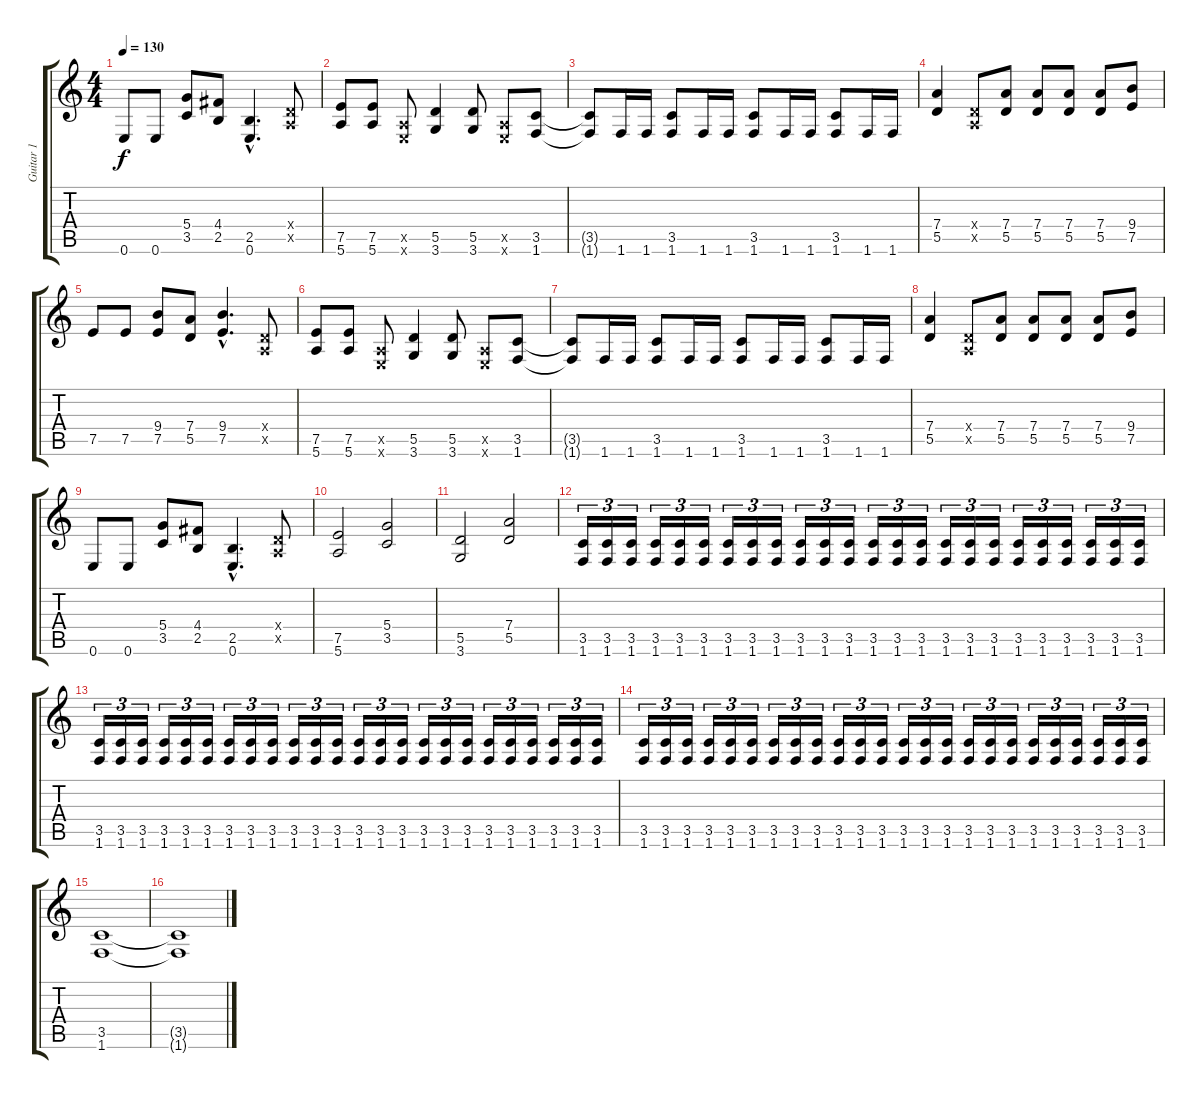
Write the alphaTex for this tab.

\track ("Guitar 1" "Guitar 1") {instrument distortionguitar}
\staff {score tabs}
\tuning (E4 B3 G3 D3 A2 E2) {hide}
\ts (4 4)
\tempo 130
\clef g2
\ks c
0.6.8{dy f} 0.6.8 (5.4 3.5).8 (4.4 2.5).8 (2.5{hac} 0.6{hac}).4{d} (0.4{x} 0.5{x}).8 |
(7.5 5.6).8 (7.5 5.6).8 (0.5{x} 0.6{x}).8 (5.5 3.6).4 (5.5 3.6).8 (0.5{x} 0.6{x}).8 (3.5 1.6).8 |
(3.5{t} 1.6{t}).8 1.6.16 1.6.16 (3.5 1.6).8 1.6.16 1.6.16 (3.5 1.6).8 1.6.16 1.6.16 (3.5 1.6).8 1.6.16 1.6.16 |
(7.4 5.5).4 (0.4{x} 0.5{x}).8 (7.4 5.5).8 (7.4 5.5).8 (7.4 5.5).8 (7.4 5.5).8 (9.4 7.5).8 |
7.5.8 7.5.8 (9.4 7.5).8 (7.4 5.5).8 (9.4{hac} 7.5{hac}).4{d} (0.4{x} 0.5{x}).8 |
(7.5 5.6).8 (7.5 5.6).8 (0.5{x} 0.6{x}).8 (5.5 3.6).4 (5.5 3.6).8 (0.5{x} 0.6{x}).8 (3.5 1.6).8 |
(3.5{t} 1.6{t}).8 1.6.16 1.6.16 (3.5 1.6).8 1.6.16 1.6.16 (3.5 1.6).8 1.6.16 1.6.16 (3.5 1.6).8 1.6.16 1.6.16 |
(7.4 5.5).4 (0.4{x} 0.5{x}).8 (7.4 5.5).8 (7.4 5.5).8 (7.4 5.5).8 (7.4 5.5).8 (9.4 7.5).8 |
0.6.8 0.6.8 (5.4 3.5).8 (4.4 2.5).8 (2.5{hac} 0.6{hac}).4{d} (0.4{x} 0.5{x}).8 |
(7.5 5.6).2 (5.4 3.5).2 |
(5.5 3.6).2 (7.4 5.5).2 |
(3.5 1.6).16{tu (3 2)} (3.5 1.6).16{tu (3 2)} (3.5 1.6).16{tu (3 2)} (3.5 1.6).16{tu (3 2)} (3.5 1.6).16{tu (3 2)} (3.5 1.6).16{tu (3 2)} (3.5 1.6).16{tu (3 2)} (3.5 1.6).16{tu (3 2)} (3.5 1.6).16{tu (3 2)} (3.5 1.6).16{tu (3 2)} (3.5 1.6).16{tu (3 2)} (3.5 1.6).16{tu (3 2)} (3.5 1.6).16{tu (3 2)} (3.5 1.6).16{tu (3 2)} (3.5 1.6).16{tu (3 2)} (3.5 1.6).16{tu (3 2)} (3.5 1.6).16{tu (3 2)} (3.5 1.6).16{tu (3 2)} (3.5 1.6).16{tu (3 2)} (3.5 1.6).16{tu (3 2)} (3.5 1.6).16{tu (3 2)} (3.5 1.6).16{tu (3 2)} (3.5 1.6).16{tu (3 2)} (3.5 1.6).16{tu (3 2)} |
(3.5 1.6).16{tu (3 2)} (3.5 1.6).16{tu (3 2)} (3.5 1.6).16{tu (3 2)} (3.5 1.6).16{tu (3 2)} (3.5 1.6).16{tu (3 2)} (3.5 1.6).16{tu (3 2)} (3.5 1.6).16{tu (3 2)} (3.5 1.6).16{tu (3 2)} (3.5 1.6).16{tu (3 2)} (3.5 1.6).16{tu (3 2)} (3.5 1.6).16{tu (3 2)} (3.5 1.6).16{tu (3 2)} (3.5 1.6).16{tu (3 2)} (3.5 1.6).16{tu (3 2)} (3.5 1.6).16{tu (3 2)} (3.5 1.6).16{tu (3 2)} (3.5 1.6).16{tu (3 2)} (3.5 1.6).16{tu (3 2)} (3.5 1.6).16{tu (3 2)} (3.5 1.6).16{tu (3 2)} (3.5 1.6).16{tu (3 2)} (3.5 1.6).16{tu (3 2)} (3.5 1.6).16{tu (3 2)} (3.5 1.6).16{tu (3 2)} |
(3.5 1.6).16{tu (3 2)} (3.5 1.6).16{tu (3 2)} (3.5 1.6).16{tu (3 2)} (3.5 1.6).16{tu (3 2)} (3.5 1.6).16{tu (3 2)} (3.5 1.6).16{tu (3 2)} (3.5 1.6).16{tu (3 2)} (3.5 1.6).16{tu (3 2)} (3.5 1.6).16{tu (3 2)} (3.5 1.6).16{tu (3 2)} (3.5 1.6).16{tu (3 2)} (3.5 1.6).16{tu (3 2)} (3.5 1.6).16{tu (3 2)} (3.5 1.6).16{tu (3 2)} (3.5 1.6).16{tu (3 2)} (3.5 1.6).16{tu (3 2)} (3.5 1.6).16{tu (3 2)} (3.5 1.6).16{tu (3 2)} (3.5 1.6).16{tu (3 2)} (3.5 1.6).16{tu (3 2)} (3.5 1.6).16{tu (3 2)} (3.5 1.6).16{tu (3 2)} (3.5 1.6).16{tu (3 2)} (3.5 1.6).16{tu (3 2)} |
(3.5 1.6).1 |
(3.5{t} 1.6{t}).1
